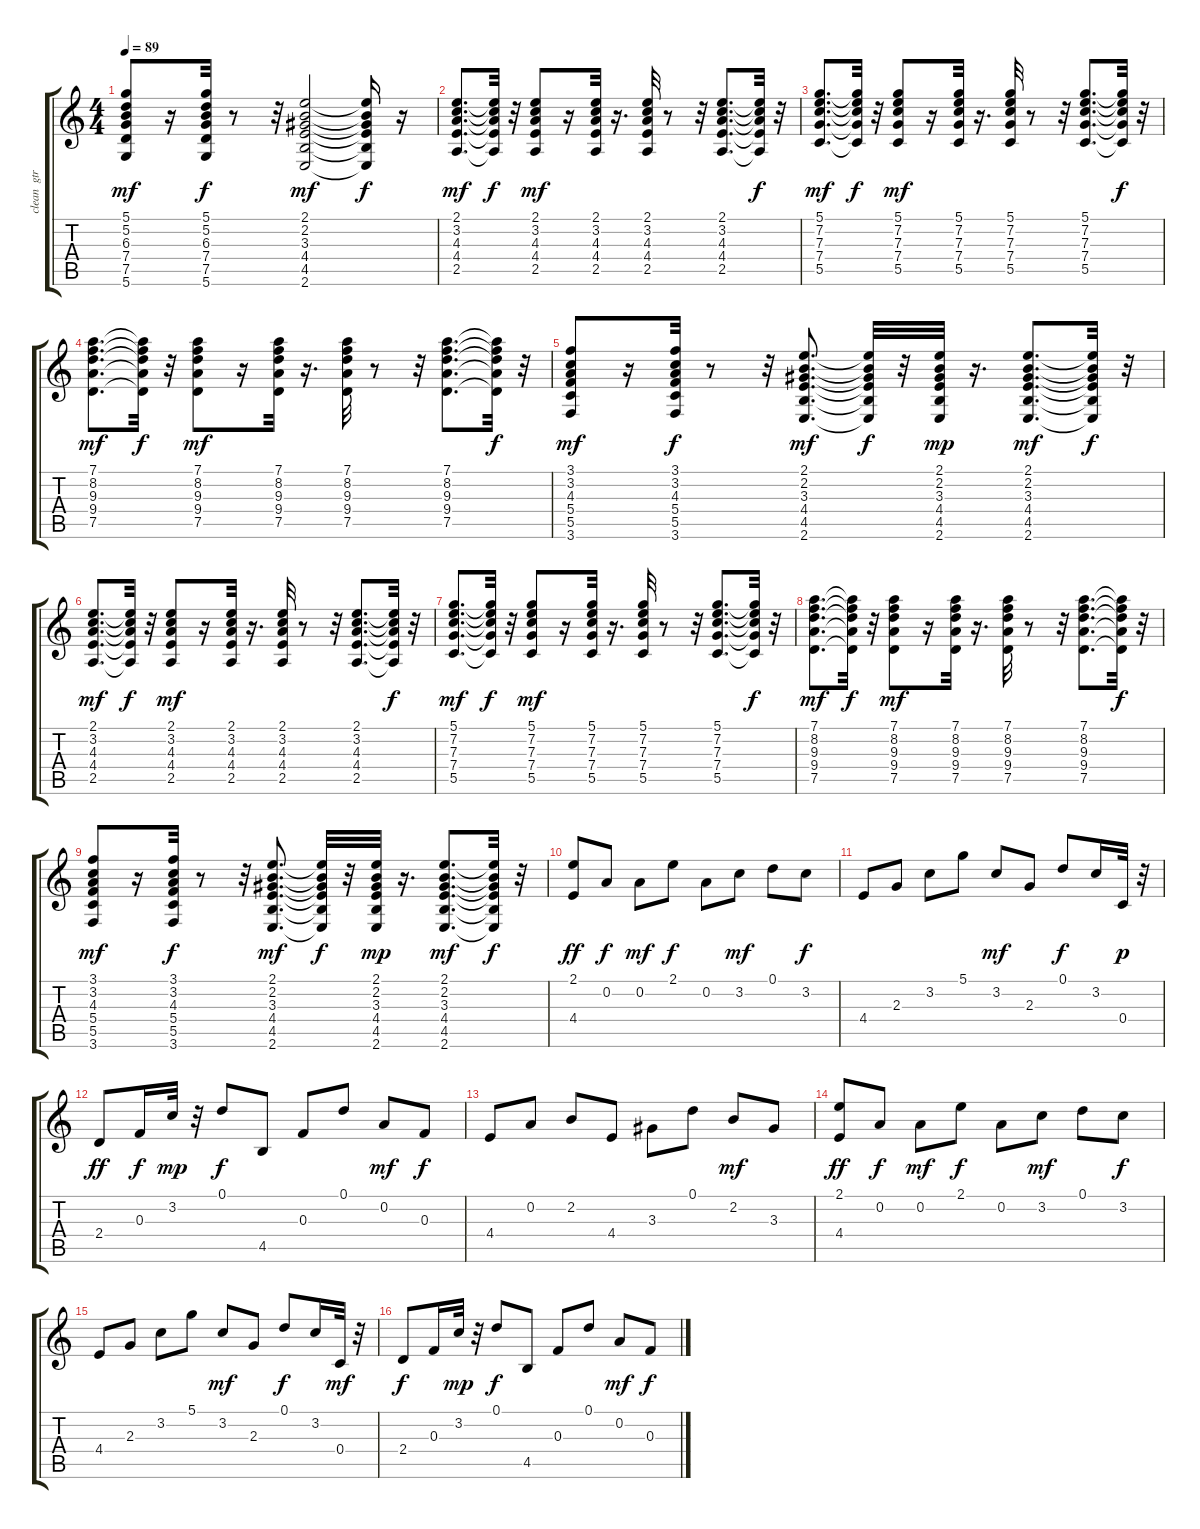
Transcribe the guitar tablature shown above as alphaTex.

\track ("clean  gtr" "clean  gtr") {instrument acousticguitarsteel}
\staff {score tabs}
\tuning (D4 A3 F3 C3 G2 D2) {hide}
\ts (4 4)
\tempo 89
\clef g2
\ks c
(5.1 5.2 6.3 7.4 7.5 5.6).8{dy mf} r.16 (5.1 5.2 6.3 7.4 7.5 5.6).32{dy f} r.8 r.32 (2.1 2.2 3.3 4.4 4.5 2.6).2{dy mf} (2.1{t} 2.2{t} 3.3{t} 4.4{t} 4.5{t} 2.6{t}).16{dy f} r.16 |
(2.1 3.2 4.3 4.4 2.5).8{d dy mf} (2.1{t} 3.2{t} 4.3{t} 4.4{t} 2.5{t}).32{dy f} r.32 (2.1 3.2 4.3 4.4 2.5).8{dy mf} r.16 (2.1 3.2 4.3 4.4 2.5).32 r.16{d} (2.1 3.2 4.3 4.4 2.5).32 r.8 r.32 (2.1 3.2 4.3 4.4 2.5).8{d} (2.1{t} 3.2{t} 4.3{t} 4.4{t} 2.5{t}).32{dy f} r.32 |
(5.1 7.2 7.3 7.4 5.5).8{d dy mf} (5.1{t} 7.2{t} 7.3{t} 7.4{t} 5.5{t}).32{dy f} r.32 (5.1 7.2 7.3 7.4 5.5).8{dy mf} r.16 (5.1 7.2 7.3 7.4 5.5).32 r.16{d} (5.1 7.2 7.3 7.4 5.5).32 r.8 r.32 (5.1 7.2 7.3 7.4 5.5).8{d} (5.1{t} 7.2{t} 7.3{t} 7.4{t} 5.5{t}).32{dy f} r.32 |
(7.1 8.2 9.3 9.4 7.5).8{d dy mf} (7.1{t} 8.2{t} 9.3{t} 9.4{t} 7.5{t}).32{dy f} r.32 (7.1 8.2 9.3 9.4 7.5).8{dy mf} r.16 (7.1 8.2 9.3 9.4 7.5).32 r.16{d} (7.1 8.2 9.3 9.4 7.5).32 r.8 r.32 (7.1 8.2 9.3 9.4 7.5).8{d} (7.1{t} 8.2{t} 9.3{t} 9.4{t} 7.5{t}).32{dy f} r.32 |
(3.1 3.2 4.3 5.4 5.5 3.6).8{dy mf} r.16 (3.1 3.2 4.3 5.4 5.5 3.6).32{dy f} r.8 r.32 (2.1 2.2 3.3 4.4 4.5 2.6).8{d dy mf} (2.1{t} 2.2{t} 3.3{t} 4.4{t} 4.5{t} 2.6{t}).32{dy f} r.32 (2.1 2.2 3.3 4.4 4.5 2.6).32{dy mp} r.16{d} (2.1 2.2 3.3 4.4 4.5 2.6).8{d dy mf} (2.1{t} 2.2{t} 3.3{t} 4.4{t} 4.5{t} 2.6{t}).32{dy f} r.32 |
(2.1 3.2 4.3 4.4 2.5).8{d dy mf} (2.1{t} 3.2{t} 4.3{t} 4.4{t} 2.5{t}).32{dy f} r.32 (2.1 3.2 4.3 4.4 2.5).8{dy mf} r.16 (2.1 3.2 4.3 4.4 2.5).32 r.16{d} (2.1 3.2 4.3 4.4 2.5).32 r.8 r.32 (2.1 3.2 4.3 4.4 2.5).8{d} (2.1{t} 3.2{t} 4.3{t} 4.4{t} 2.5{t}).32{dy f} r.32 |
(5.1 7.2 7.3 7.4 5.5).8{d dy mf} (5.1{t} 7.2{t} 7.3{t} 7.4{t} 5.5{t}).32{dy f} r.32 (5.1 7.2 7.3 7.4 5.5).8{dy mf} r.16 (5.1 7.2 7.3 7.4 5.5).32 r.16{d} (5.1 7.2 7.3 7.4 5.5).32 r.8 r.32 (5.1 7.2 7.3 7.4 5.5).8{d} (5.1{t} 7.2{t} 7.3{t} 7.4{t} 5.5{t}).32{dy f} r.32 |
(7.1 8.2 9.3 9.4 7.5).8{d dy mf} (7.1{t} 8.2{t} 9.3{t} 9.4{t} 7.5{t}).32{dy f} r.32 (7.1 8.2 9.3 9.4 7.5).8{dy mf} r.16 (7.1 8.2 9.3 9.4 7.5).32 r.16{d} (7.1 8.2 9.3 9.4 7.5).32 r.8 r.32 (7.1 8.2 9.3 9.4 7.5).8{d} (7.1{t} 8.2{t} 9.3{t} 9.4{t} 7.5{t}).32{dy f} r.32 |
(3.1 3.2 4.3 5.4 5.5 3.6).8{dy mf} r.16 (3.1 3.2 4.3 5.4 5.5 3.6).32{dy f} r.8 r.32 (2.1 2.2 3.3 4.4 4.5 2.6).8{d dy mf} (2.1{t} 2.2{t} 3.3{t} 4.4{t} 4.5{t} 2.6{t}).32{dy f} r.32 (2.1 2.2 3.3 4.4 4.5 2.6).32{dy mp} r.16{d} (2.1 2.2 3.3 4.4 4.5 2.6).8{d dy mf} (2.1{t} 2.2{t} 3.3{t} 4.4{t} 4.5{t} 2.6{t}).32{dy f} r.32 |
(2.1 4.4).8{dy ff} 0.2.8{dy f} 0.2.8{dy mf} 2.1.8{dy f} 0.2.8 3.2.8{dy mf} 0.1.8 3.2.8{dy f} |
4.4.8 2.3.8 3.2.8 5.1.8 3.2.8{dy mf} 2.3.8 0.1.8{dy f} 3.2.16 0.4.32{dy p} r.32 |
2.4.8{dy ff} 0.3.16{dy f} 3.2.32{dy mp} r.32 0.1.8{dy f} 4.5.8 0.3.8 0.1.8 0.2.8{dy mf} 0.3.8{dy f} |
4.4.8 0.2.8 2.2.8 4.4.8 3.3.8 0.1.8 2.2.8{dy mf} 3.3.8 |
(2.1 4.4).8{dy ff} 0.2.8{dy f} 0.2.8{dy mf} 2.1.8{dy f} 0.2.8 3.2.8{dy mf} 0.1.8 3.2.8{dy f} |
4.4.8 2.3.8 3.2.8 5.1.8 3.2.8{dy mf} 2.3.8 0.1.8{dy f} 3.2.16 0.4.32{dy mf} r.32 |
2.4.8{dy f} 0.3.16 3.2.32{dy mp} r.32 0.1.8{dy f} 4.5.8 0.3.8 0.1.8 0.2.8{dy mf} 0.3.8{dy f}
